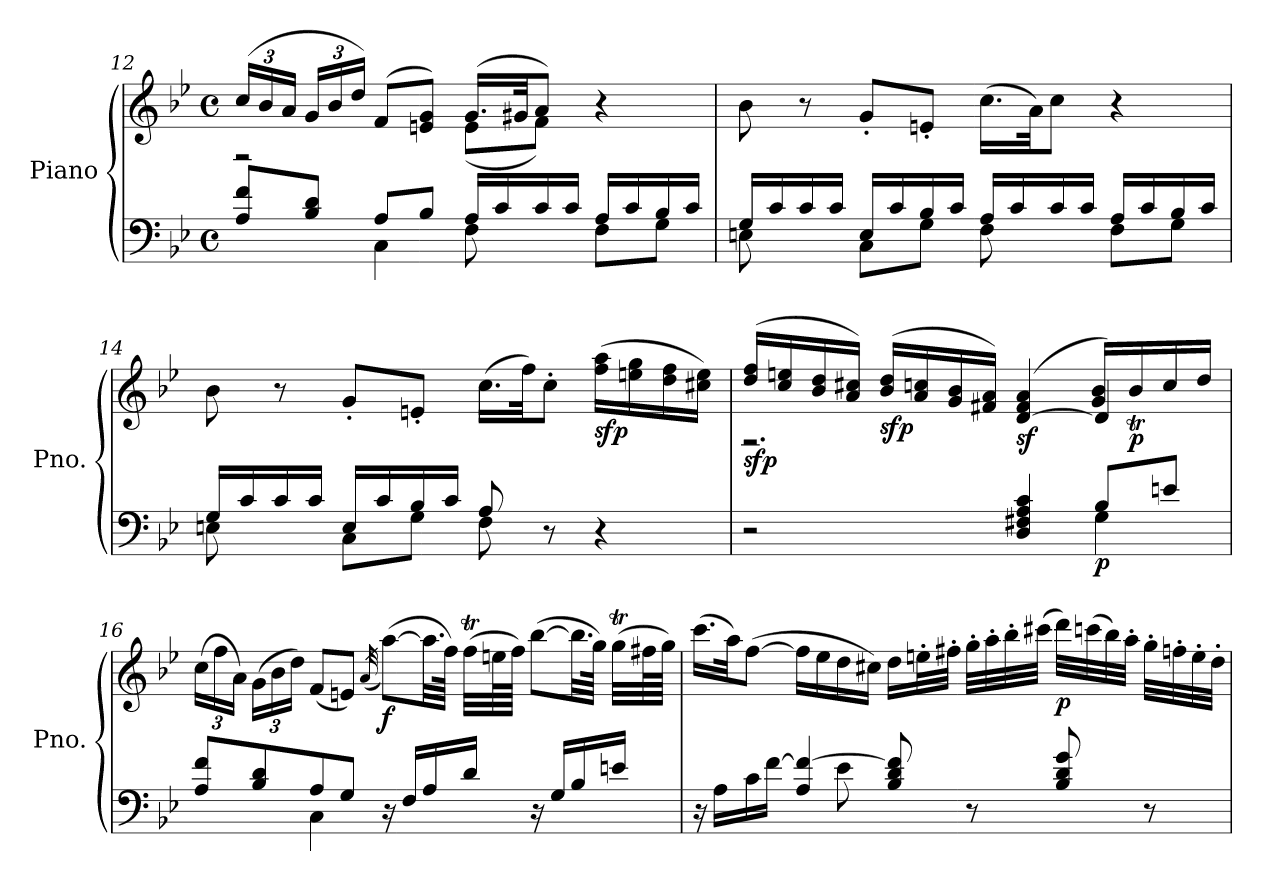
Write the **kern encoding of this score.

**kern	**kern	**dynam
*part1	*part1	*part1
*staff2	*staff1	*staff1/2
*I"Piano	*	*
*I'Pno.	*	*
*clefF4	*clefG2	*
*k[b-e-]	*k[b-e-]	*
*M4/4	*M4/4	*
*met(c)	*met(c)	*
=12	=12	=12
*^	*	*
*	*	*Xbrackettup	*
*	*	*^	*
8A/ 8f/L	4ryy	(>24cc/LL	2r	.
.	.	24b-/	.	.
.	.	24a/JJ	.	.
8B-/ 8d/J	.	24g/LL	.	.
.	.	24b-/	.	.
.	.	24dd/JJ)	.	.
8A/L	4C\	(>8f/L	.	.
8B-/J	.	8en/ 8g/J)	.	.
16A/LL	8F\	(>16.g/LL	(<8e\L	.
16c/	.	.	.	.
.	.	32g#X/JK	.	.
16c/	8ryy	8a/J)	8f\J)	.
16c/JJ	.	.	.	.
16A/LL	8F\L	4r	4ryy	.
16c/	.	.	.	.
16B-/	8G\J	.	.	.
16c/JJ	.	.	.	.
*	*	*v	*v	*
!!LO:LB:g=z
=13	=13	=13	=13
16G/LL	8En\	8b-\	.
16c/	.	.	.
16c/	8ryy	8r	.
16c/JJ	.	.	.
16E/LL	8C\L	8g'/L	.
16c/	.	.	.
16B-/	8G\J	8en'/J	.
16c/JJ	.	.	.
16A/LL	8F\	(>16.cc\LL	.
16c/	.	.	.
.	.	32a\JK)	.
16c/	8ryy	8cc\J	.
16c/JJ	.	.	.
16A/LL	8F\L	4r	.
16c/	.	.	.
16B-/	8G\J	.	.
16c/JJ	.	.	.
=14	=14	=14	=14
16G/LL	8En\	8b-\	.
16c/	.	.	.
16c/	8ryy	8r	.
16c/JJ	.	.	.
16E/LL	8C\L	8g'/L	.
16c/	.	.	.
16B-/	8G\J	8en'/J	.
16c/JJ	.	.	.
8A/	8F\	(>16.cc\LL	.
.	.	32ff\JK)	.
8r	4.ryy	8cc'\J	.
!	!	!	!LO:DY:b
4r	.	(>16ff\ 16aa\LL	sfp
.	.	16een\ 16gg\	.
.	.	16dd\ 16ff\	.
.	.	16cc#X\ 16ee\JJ)	.
!!LO:PB:g=z
=15	=15	=15	=15
*	*	*^	*
!	!	!	!	!LO:DY:b
2r	2.ryy	(>16dd/ 16ff/LL	2.r	sfp
.	.	16cc/ 16een/	.	.
.	.	16b-/ 16dd/	.	.
.	.	16a/ 16cc#X/JJ)	.	.
!	!	!	!	!LO:DY:b
.	.	(>16b-/ 16dd/LL	.	sfp
.	.	16a/ 16ccn/	.	.
.	.	16g/ 16b-/	.	.
.	.	16f#X/ 16a/JJ)	.	.
!	!	!	!	!LO:DY:b
4D/ 4F#X/ 4A/ 4c/	.	(>[4d/ 4f#/ 4a/	.	sf
!	!	!	!	!LO:DY:b=2
8B-/L	4G\	4d/])	16g/ 16b-/LL	p
!	!	!	!	!LO:DY:b
.	.	.	16b-T/	p
8en/J	.	.	16cc/	.
.	.	.	16dd/JJ	.
*	*	*v	*v	*
=16	=16	=16	=16
8A/ 8f/L	4ryy	(>24cc\LL	.
.	.	24ff\	.
.	.	24a\JJ)	.
8B-/ 8d/	.	(>24g\LL	.
.	.	24b-\	.
.	.	24dd\JJ)	.
8A/	4C\	(<8f/L	.
8G/J	.	8en/J)	.
.	.	(<32qa!/	.
!	!	!	!LO:DY:b
16r	2ryy	(>[8aa\L)	f
16F/LL	.	.	.
16A/	.	32.aa\LL]	.
.	.	64ff\JJJk)	.
16d/JJ	.	(>32ffT\LLL	.
.	.	64een\L	.
.	.	64ff\JJJJ)	.
16r	.	(>[8bb-\L	.
16G/LL	.	.	.
16B-/	.	32.bb-\LL]	.
.	.	64gg\JJJk)	.
16en/JJ	.	(>32ggT\LLL	.
.	.	64ff#X\L	.
.	.	64gg\JJJJ)	.
!!LO:LB:g=z
=17	=17	=17	=17
16r	4.ryy	(>16.ccc\LL	.
16A\LL	.	.	.
.	.	32aa\JK)	.
16c\	.	(>[8ff\J	.
[16f\JJ	.	.	.
4A/ 4f/_	.	16ff\LL]	.
.	.	16ee-\	.
.	8e-\	16dd\	.
.	.	16cc#X\JJ)	.
8B-/ 8d/ 8f/]	2ryy	16dd\LL	.
.	.	32een'\L	.
.	.	32ff#X'\JJJ	.
8r	.	32gg'\LLL	.
.	.	32aa'\	.
.	.	32bb-'\	.
.	.	(>32ccc#X\JJJ	.
!	!	!	!LO:DY:b
8B-/ 8d/ 8g/	.	32ddd\LLL)	p
.	.	(>32cccn\	.
.	.	32bb-\)	.
.	.	32aa'\JJJ	.
8r	.	32gg'\LLL	.
.	.	32ffn'\	.
.	.	32ee'\	.
.	.	32dd'\JJJ	.
*v	*v	*	*
=	=	=
*-	*-	*-
